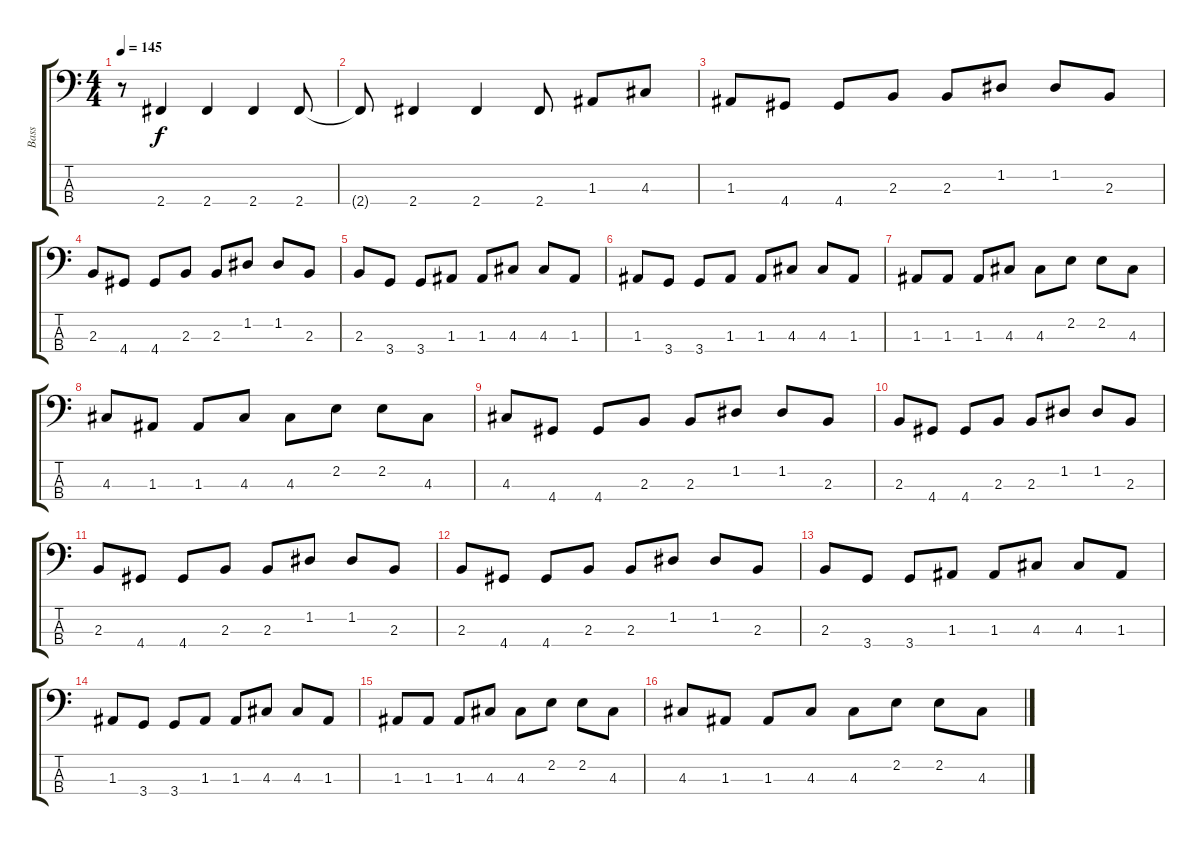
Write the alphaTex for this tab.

\track ("Bass" "Bass") {instrument electricbasspick}
\staff {score tabs}
\tuning (G2 D2 A1 E1) {hide}
\ts (4 4)
\tempo 145
\clef f4
\ks c
r.8{dy f} 2.4.4 2.4.4 2.4.4 2.4.8 |
2.4{t}.8 2.4.4 2.4.4 2.4.8 1.3.8 4.3.8 |
1.3.8 4.4.8 4.4.8 2.3.8 2.3.8 1.2.8 1.2.8 2.3.8 |
2.3.8 4.4.8 4.4.8 2.3.8 2.3.8 1.2.8 1.2.8 2.3.8 |
2.3.8 3.4.8 3.4.8 1.3.8 1.3.8 4.3.8 4.3.8 1.3.8 |
1.3.8 3.4.8 3.4.8 1.3.8 1.3.8 4.3.8 4.3.8 1.3.8 |
1.3.8 1.3.8 1.3.8 4.3.8 4.3.8 2.2.8 2.2.8 4.3.8 |
4.3.8 1.3.8 1.3.8 4.3.8 4.3.8 2.2.8 2.2.8 4.3.8 |
4.3.8 4.4.8 4.4.8 2.3.8 2.3.8 1.2.8 1.2.8 2.3.8 |
2.3.8 4.4.8 4.4.8 2.3.8 2.3.8 1.2.8 1.2.8 2.3.8 |
2.3.8 4.4.8 4.4.8 2.3.8 2.3.8 1.2.8 1.2.8 2.3.8 |
2.3.8 4.4.8 4.4.8 2.3.8 2.3.8 1.2.8 1.2.8 2.3.8 |
2.3.8 3.4.8 3.4.8 1.3.8 1.3.8 4.3.8 4.3.8 1.3.8 |
1.3.8 3.4.8 3.4.8 1.3.8 1.3.8 4.3.8 4.3.8 1.3.8 |
1.3.8 1.3.8 1.3.8 4.3.8 4.3.8 2.2.8 2.2.8 4.3.8 |
4.3.8 1.3.8 1.3.8 4.3.8 4.3.8 2.2.8 2.2.8 4.3.8
